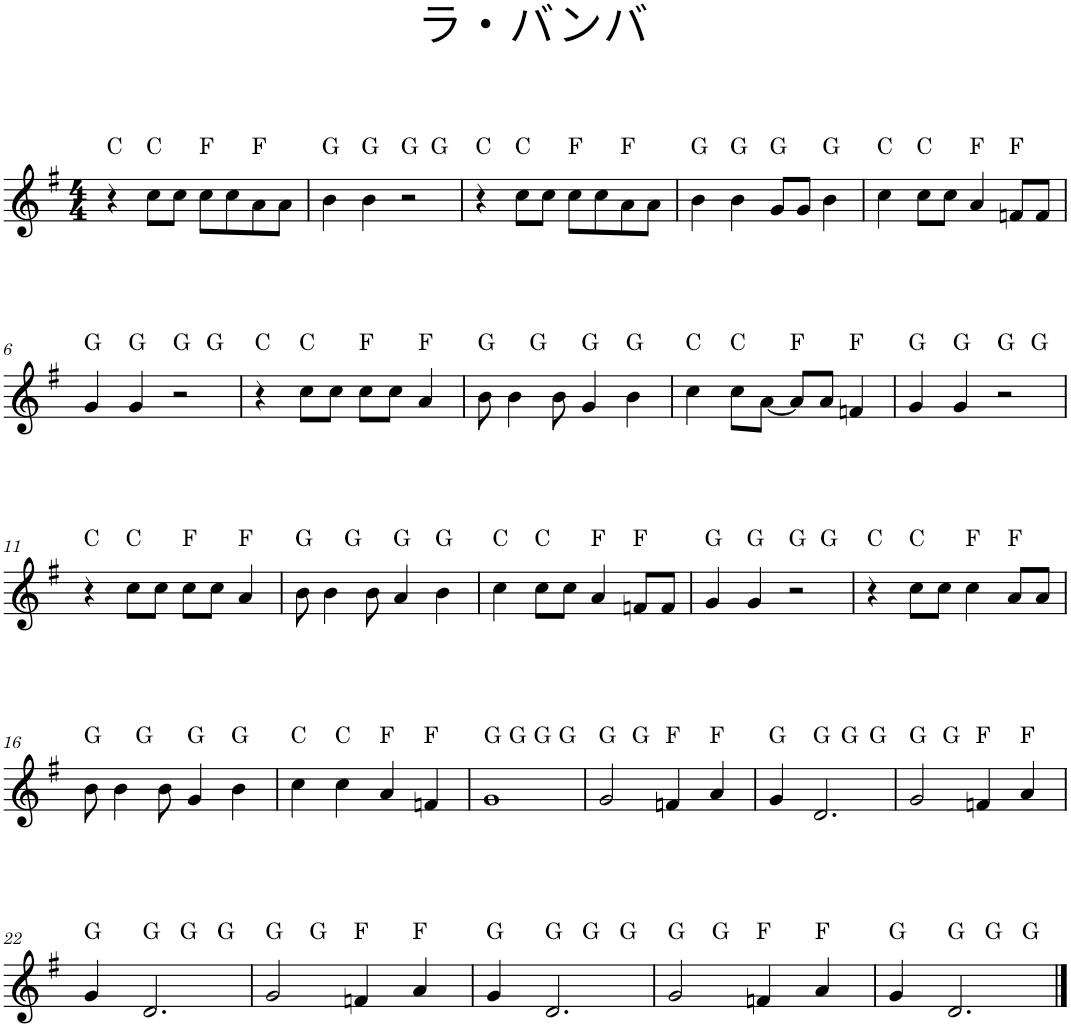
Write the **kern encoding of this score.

**kern	**harte
*part1	*part1
*staff1	*
*I"Piano	*
*I'Pno.	*
*clefG2	*
*k[f#]	*
*M4/4	*
=1	=1
4r	C:maj
8cc\L	C:maj
8cc\J	.
8cc\L	F:maj
8cc\	.
8a\	F:maj
8a\J	.
=2	=2
*^	*
4b\	2.ryy	G:maj
4b\	.	G:maj
2r	.	G:maj
.	4ryy	G:maj
*v	*v	*
=3	=3
4r	C:maj
8cc\L	C:maj
8cc\J	.
8cc\L	F:maj
8cc\	.
8a\	F:maj
8a\J	.
=4	=4
4b\	G:maj
4b\	G:maj
8g/L	G:maj
8g/J	.
4b\	G:maj
=5	=5
4cc\	C:maj
8cc\L	C:maj
8cc\J	.
4a/	F:maj
8fn/L	F:maj
8f/J	.
!!LO:LB:g=z
=6	=6
*^	*
4g/	2.ryy	G:maj
4g/	.	G:maj
2r	.	G:maj
.	4ryy	G:maj
*v	*v	*
=7	=7
4r	C:maj
8cc\L	C:maj
8cc\J	.
8cc\L	F:maj
8cc\J	.
4a/	F:maj
=8	=8
*^	*
8b\	4ryy	G:maj
4b\	.	.
.	2.ryy	G:maj
8b\	.	.
4g/	.	G:maj
4b\	.	G:maj
*v	*v	*
=9	=9
4cc\	C:maj
8cc\L	C:maj
[<8a\J	.
8a/L]	F:maj
8a/J	.
4fn/	F:maj
=10	=10
*^	*
4g/	2.ryy	G:maj
4g/	.	G:maj
2r	.	G:maj
.	4ryy	G:maj
*v	*v	*
!!LO:LB:g=z
=11	=11
4r	C:maj
8cc\L	C:maj
8cc\J	.
8cc\L	F:maj
8cc\J	.
4a/	F:maj
=12	=12
*^	*
8b\	4ryy	G:maj
4b\	.	.
.	2.ryy	G:maj
8b\	.	.
4a/	.	G:maj
4b\	.	G:maj
*v	*v	*
=13	=13
4cc\	C:maj
8cc\L	C:maj
8cc\J	.
4a/	F:maj
8fn/L	F:maj
8f/J	.
=14	=14
*^	*
4g/	2.ryy	G:maj
4g/	.	G:maj
2r	.	G:maj
.	4ryy	G:maj
*v	*v	*
=15	=15
4r	C:maj
8cc\L	C:maj
8cc\J	.
4cc\	F:maj
8a/L	F:maj
8a/J	.
!!LO:LB:g=z
=16	=16
*^	*
8b\	4ryy	G:maj
4b\	.	.
.	2.ryy	G:maj
8b\	.	.
4g/	.	G:maj
4b\	.	G:maj
*v	*v	*
=17	=17
4cc\	C:maj
4cc\	C:maj
4a/	F:maj
4fn/	F:maj
=18	=18
*^	*
*	*^	*
*	*	*^	*
1g	4ryy	2ryy	2.ryy	G:maj
.	2.ryy	.	.	G:maj
.	.	2ryy	.	G:maj
.	.	.	4ryy	G:maj
*	*v	*v	*v	*
=19	=19	=19
2g/	4ryy	G:maj
.	2.ryy	G:maj
4fn/	.	F:maj
4a/	.	F:maj
=20	=20	=20
*	*^	*
4g/	2ryy	2.ryy	G:maj
2.d/	.	.	G:maj
.	2ryy	.	G:maj
.	.	4ryy	G:maj
*	*v	*v	*
=21	=21	=21
2g/	4ryy	G:maj
.	2.ryy	G:maj
4fn/	.	F:maj
4a/	.	F:maj
!!LO:LB:g=z	!!
=22	=22	=22
*	*^	*
4g/	2ryy	2.ryy	G:maj
2.d/	.	.	G:maj
.	2ryy	.	G:maj
.	.	4ryy	G:maj
*	*v	*v	*
=23	=23	=23
2g/	4ryy	G:maj
.	2.ryy	G:maj
4fn/	.	F:maj
4a/	.	F:maj
=24	=24	=24
*	*^	*
4g/	2ryy	2.ryy	G:maj
2.d/	.	.	G:maj
.	2ryy	.	G:maj
.	.	4ryy	G:maj
*	*v	*v	*
=25	=25	=25
2g/	4ryy	G:maj
.	2.ryy	G:maj
4fn/	.	F:maj
4a/	.	F:maj
=26	=26	=26
*	*^	*
4g/	2ryy	2.ryy	G:maj
2.d/	.	.	G:maj
.	2ryy	.	G:maj
.	.	4ryy	G:maj
*v	*v	*v	*
==	==
*-	*-
